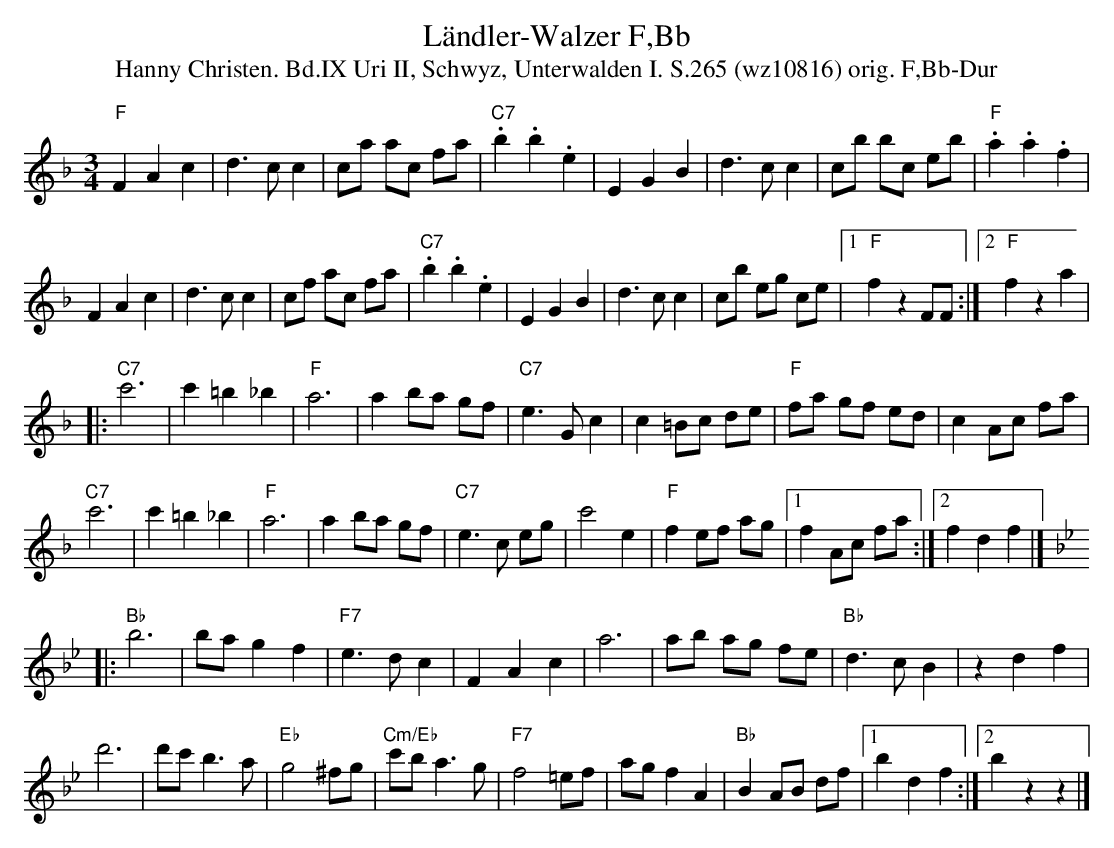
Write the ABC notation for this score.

X:1
T: Ländler-Walzer F,Bb
T:Hanny Christen. Bd.IX Uri II, Schwyz, Unterwalden I. S.265 (wz10816) orig. F,Bb-Dur
M:3/4
L:1/4
K:F
"F"FAc | d>c c | c/a/ a/c/ f/a/ | "C7".b .b .e | EGB | d>c c | c/b/ b/c/ e/b/ | "F".a .a .f |
FAc | d>c c | c/f/ a/c/ f/a/ | "C7".b .b .e | EGB | d>c c | c/b/ e/g/ c/e/ |1 "F"f z F/F/ :|2 "F"f z a |
|: "C7"c'3 | c' =b _b  | "F"a3 | a b/a/ g/f/ | "C7"e>G c | c =B/c/ d/e/ | "F"f/a/ g/f/ e/d/ | c A/c/ f/a/ |
"C7"c'3 |   c' =b _b  | "F"a3 | a b/a/ g/f/ | "C7"e>c e/g/ | c'2 e |  "F"f e/f/ a/g/ |1 f A/c/ f/a/ :|2 fdf |] [K:Bb]
|: "Bb"b3 | b/a/ gf | "F7"e>d c | FAc | a3 | a/b/ a/g/ f/e/ | "Bb"d>c B | z df |
d'3 | d'/c'/ b>a | "Eb"g2 ^f/g/ | "Cm/Eb"c'/b/ a>g | "F7"f2 =e/f/ | a/g/ f A | "Bb"B A/B/ d/f/ |1 bdf :|2 b zz |]
